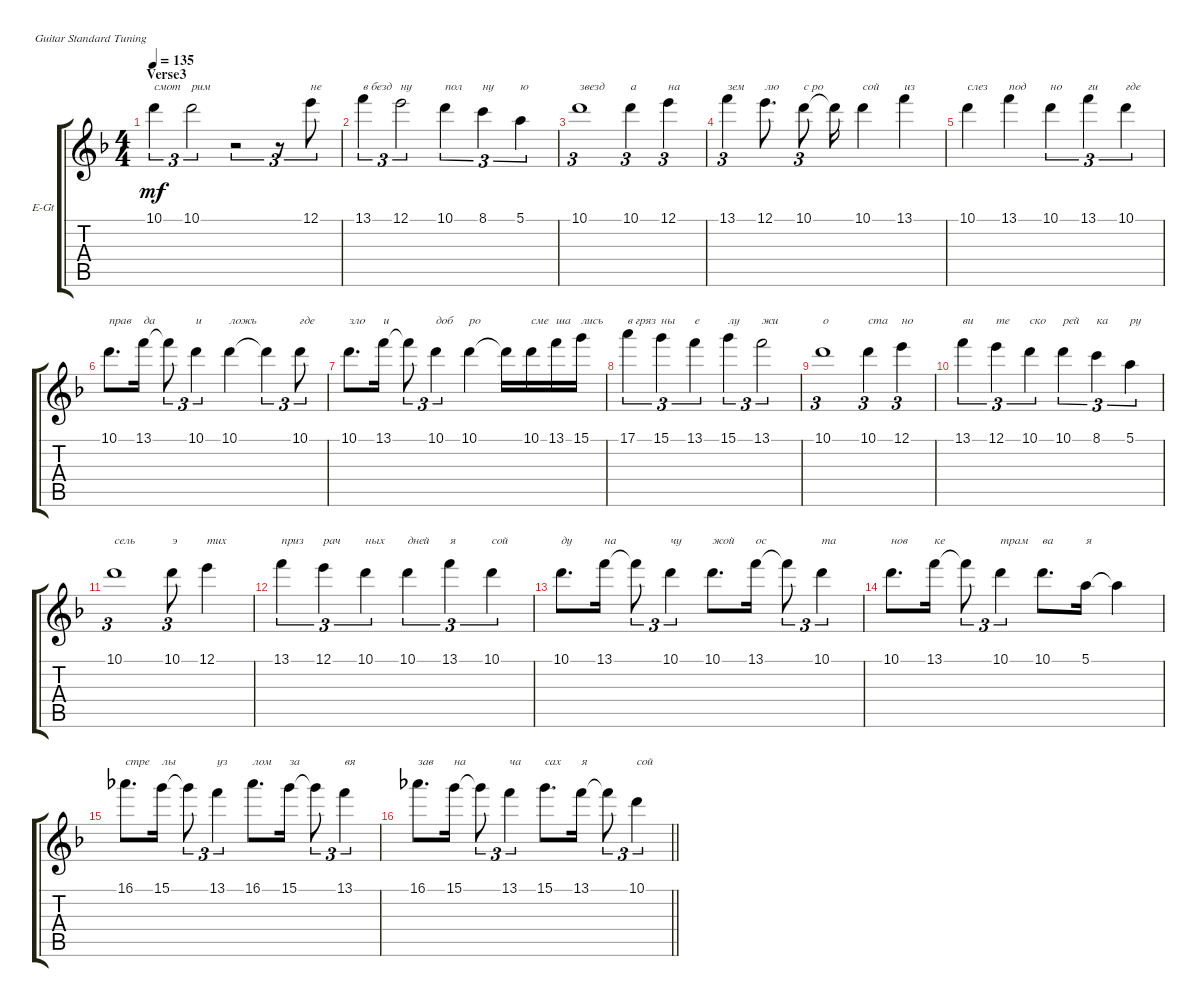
\bracketExtendMode groupsimilarinstruments
\firstSystemTrackNameOrientation horizontal
\otherSystemsTrackNameOrientation horizontal
\track ("vocal  (Artur Potemkin)" "E-Gt") {instrument electricguitarclean}
\staff {score tabs}
\tuning (E4 B3 G3 D3 A2 E2)
\ts (4 4)
\section ("" "Verse3")
\tempo 135
\clef g2
\scale
0.333333
\ks dminor
10.1.4{tu (3 2) txt "смот" dy mf} 10.1.2{tu (3 2) txt "рим"} r.2{tu (3 2)} r.8{tu (3 2)} 12.1.8{tu (3 2) txt "не"} |
\scale
0.333333 13.1.4{tu (3 2) txt "в безд"} 12.1.2{tu (3 2) txt "ну"} 10.1.4{tu (3 2) txt "пол"} 8.1.4{tu (3 2) txt "ну"} 5.1.4{tu (3 2) txt "ю"} |
\scale
0.333333 10.1.1{tu (3 2) txt "звезд"} 10.1.4{tu (3 2) txt "а"} 12.1.4{tu (3 2) txt "на"} |
\scale
0.333333 13.1.4{tu (3 2) txt "зем"} 12.1.8{d txt "лю"} 10.1.8{tu (3 2) txt "с ро"} 10.1{t}.16 10.1.4{txt "сой"} 13.1.4{txt "из"} |
\scale
0.333333 10.1.4{txt "слез"} 13.1.4{txt "под"} 10.1.4{tu (3 2) txt "но"} 13.1.4{tu (3 2) txt "ги"} 10.1.4{tu (3 2) txt "где"} |
\scale
0.333333 10.1.8{d txt "прав"} 13.1.16{txt "да"} 13.1{t}.8{tu (3 2)} 10.1.4{tu (3 2) txt "и"} 10.1.4{txt "ложь"} 10.1{t}.4{tu (3 2)} 10.1.8{tu (3 2) txt "где"} |
\scale
0.333333 10.1.8{d txt "зло"} 13.1.16{txt "и"} 13.1{t}.8{tu (3 2)} 10.1.4{tu (3 2) txt "доб"} 10.1.4{txt "ро"} 10.1{t}.16 10.1.16{txt "сме"} 13.1.16{txt "ша"} 15.1.16{txt "лись"} |
\scale
0.333333 17.1.4{tu (3 2) txt "в гряз"} 15.1.4{tu (3 2) txt "ны"} 13.1.4{tu (3 2) txt "е"} 15.1.4{tu (3 2) txt "лу"} 13.1.2{tu (3 2) txt "жи"} |
\scale
0.333333 10.1.1{tu (3 2) txt "о"} 10.1.4{tu (3 2) txt "ста"} 12.1.4{tu (3 2) txt "но"} |
\scale
0.333333 13.1.4{tu (3 2) txt "ви"} 12.1.4{tu (3 2) txt "те"} 10.1.4{tu (3 2) txt "ско"} 10.1.4{tu (3 2) txt "рей"} 8.1.4{tu (3 2) txt "ка"} 5.1.4{tu (3 2) txt "ру"} |
\scale
0.333333 10.1.1{tu (3 2) txt "сель"} 10.1.8{tu (3 2) txt "э"} 12.1.4{txt "тих"} |
\scale
0.333333 13.1.4{tu (3 2) txt "приз"} 12.1.4{tu (3 2) txt "рач"} 10.1.4{tu (3 2) txt "ных"} 10.1.4{tu (3 2) txt "дней"} 13.1.4{tu (3 2) txt "я"} 10.1.4{tu (3 2) txt "сой"} |
\scale
0.333333 10.1.8{d txt "ду"} 13.1.16{txt "на"} 13.1{t}.8{tu (3 2)} 10.1.4{tu (3 2) txt "чу"} 10.1.8{d txt "жой"} 13.1.16{txt "ос"} 13.1{t}.8{tu (3 2)} 10.1.4{tu (3 2) txt "та"} |
\scale
0.333333 10.1.8{d txt "нов"} 13.1.16{txt "ке"} 13.1{t}.8{tu (3 2)} 10.1.4{tu (3 2) txt "трам"} 10.1.8{d txt "ва"} 5.1.16{txt "я"} 5.1{t}.4 |
\scale
0.333333 16.1.8{d txt "стре"} 15.1.16{txt "лы"} 15.1{t}.8{tu (3 2)} 13.1.4{tu (3 2) txt "уз"} 16.1.8{d txt "лом"} 15.1.16{txt "за"} 15.1{t}.8{tu (3 2)} 13.1.4{tu (3 2) txt "вя"} |
\scale
0.333333
\barLineRight lightlight
16.1.8{d txt "зав"} 15.1.16{txt "на"} 15.1{t}.8{tu (3 2)} 13.1.4{tu (3 2) txt "ча"} 15.1.8{d txt "сах"} 13.1.16{txt "я"} 13.1{t}.8{tu (3 2)} 10.1.4{tu (3 2) txt "сой"}
